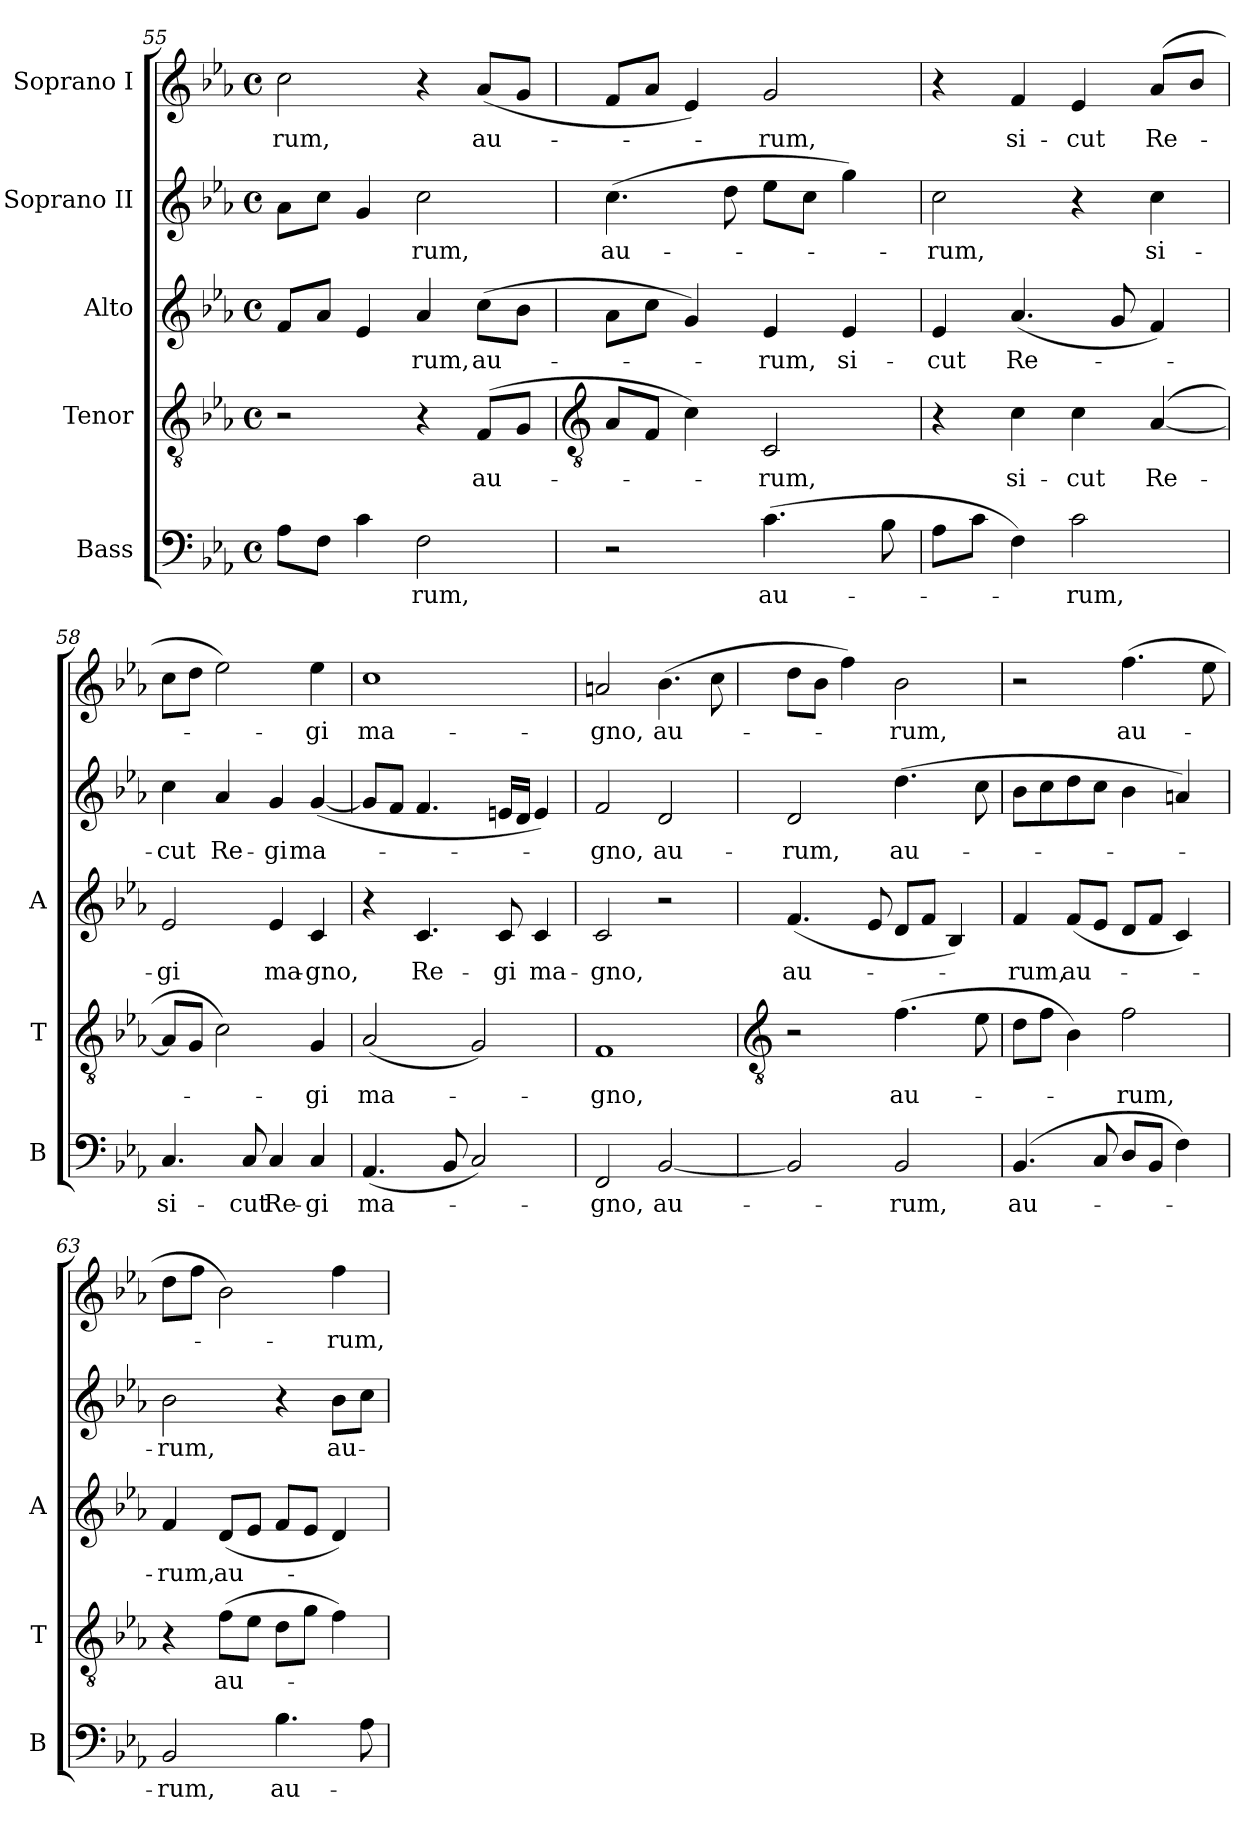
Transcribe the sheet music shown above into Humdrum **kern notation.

**kern	**text	**kern	**text	**kern	**text	**kern	**text	**kern	**text
*part5	*part5	*part4	*part4	*part3	*part3	*part2	*part2	*part1	*part1
*staff5	*staff5	*staff4	*staff4	*staff3	*staff3	*staff2	*staff2	*staff1	*staff1
*I"Bass	*	*I"Tenor	*	*I"Alto	*	*I"Soprano II	*	*I"Soprano I	*
*I'B	*	*I'T	*	*I'A	*	*	*	*	*
*clefF4	*	*clefGv2	*	*clefG2	*	*clefG2	*	*clefG2	*
*k[b-e-a-]	*	*k[b-e-a-]	*	*k[b-e-a-]	*	*k[b-e-a-]	*	*k[b-e-a-]	*
*E-:	*	*E-:	*	*E-:	*	*E-:	*	*E-:	*
*M4/4	*	*M4/4	*	*M4/4	*	*M4/4	*	*M4/4	*
*met(c)	*	*met(c)	*	*met(c)	*	*met(c)	*	*met(c)	*
=55	=55	=55	=55	=55	=55	=55	=55	=55	=55
!	!	!	!	!	!	!	!	!	!LO:LY:b
8A-L	.	2r	.	8fL	.	8a-L	.	2cc	rum,
8FJ	.	.	.	8a-J	.	8ccJ	.	.	.
4c	.	.	.	4e-	.	4g	.	.	.
!	!LO:LY:b	!	!	!	!LO:LY:b	!	!LO:LY:b	!	!
2F	rum,	4r	.	4a-	rum,	2cc	rum,	4r	.
!	!	!	!LO:LY:b	!	!LO:LY:b	!	!	!	!LO:LY:b
.	.	(<8FL	au-	(>8ccL	au-	.	.	(<8a-L	au-
.	.	8GJ	.	8b-J	.	.	.	8gJ	.
!!LO:LB:g=z
=56	=56	=56	=56	=56	=56	=56	=56	=56	=56
*	*	*clefGv2	*	*	*	*	*	*	*
!	!	!	!	!	!	!	!LO:LY:b	!	!
2r	.	8A-L	.	8a-L	.	(>4.cc	au-	8fL	.
.	.	8FJ	.	8ccJ	.	.	.	8a-J	.
.	.	4c)	.	4g)	.	.	.	4e-)	.
.	.	.	.	.	.	8dd	.	.	.
!	!LO:LY:b	!	!LO:LY:b	!	!LO:LY:b	!	!	!	!LO:LY:b
(>4.c	au-	2C	rum,	4e-	rum,	8ee-L	.	2g	rum,
.	.	.	.	.	.	8ccJ	.	.	.
!	!	!	!	!	!LO:LY:b	!	!	!	!
.	.	.	.	4e-	si-	4gg)	.	.	.
8B-	.	.	.	.	.	.	.	.	.
=57	=57	=57	=57	=57	=57	=57	=57	=57	=57
!	!	!	!	!	!LO:LY:b	!	!LO:LY:b	!	!
8A-L	.	4r	.	4e-	-cut	2cc	rum,	4r	.
8cJ	.	.	.	.	.	.	.	.	.
!	!	!	!LO:LY:b	!	!LO:LY:b	!	!	!	!LO:LY:b
4F)	.	4c	si-	(<4.a-	Re-	.	.	4f	si-
!	!LO:LY:b	!	!LO:LY:b	!	!	!	!	!	!LO:LY:b
2c	rum,	4c	-cut	.	.	4r	.	4e-	-cut
.	.	.	.	8g	.	.	.	.	.
!	!	!	!LO:LY:b	!	!	!	!LO:LY:b	!	!LO:LY:b
.	.	(<[4A-	Re-	4f)	.	4cc	si-	(>8a-L	Re-
.	.	.	.	.	.	.	.	8b-J	.
=58	=58	=58	=58	=58	=58	=58	=58	=58	=58
!	!LO:LY:b	!	!	!	!LO:LY:b	!	!LO:LY:b	!	!
4.C	si-	8A-L]	.	2e-	gi	4cc	-cut	8ccL	.
.	.	8GJ	.	.	.	.	.	8ddJ	.
!	!	!	!	!	!	!	!LO:LY:b	!	!
.	.	2c)	.	.	.	4a-	Re-	2ee-)	.
!	!LO:LY:b	!	!	!	!	!	!	!	!
8C	-cut	.	.	.	.	.	.	.	.
!	!LO:LY:b	!	!	!	!LO:LY:b	!	!LO:LY:b	!	!
4C	Re-	.	.	4e-	ma-	4g	-gi	.	.
!	!LO:LY:b	!	!LO:LY:b	!	!LO:LY:b	!	!LO:LY:b	!	!LO:LY:b
4C	-gi	4G	gi	4c	-gno,	(<[4g	ma-	4ee-	gi
=59	=59	=59	=59	=59	=59	=59	=59	=59	=59
!	!LO:LY:b	!	!LO:LY:b	!	!	!	!	!	!LO:LY:b
(<4.AA-	ma-	(<2A-	ma-	4r	.	8gL]	.	1cc	ma-
.	.	.	.	.	.	8fJ	.	.	.
!	!	!	!	!	!LO:LY:b	!	!	!	!
.	.	.	.	4.c	Re-	4.f	.	.	.
8BB-	.	.	.	.	.	.	.	.	.
2C)	.	2G)	.	.	.	.	.	.	.
!	!	!	!	!	!LO:LY:b	!	!	!	!
.	.	.	.	8c	-gi	16enLL	.	.	.
.	.	.	.	.	.	16dJJ	.	.	.
!	!	!	!	!	!LO:LY:b	!	!	!	!
.	.	.	.	4c	ma-	4e)	.	.	.
=60	=60	=60	=60	=60	=60	=60	=60	=60	=60
!	!LO:LY:b	!	!LO:LY:b	!	!LO:LY:b	!	!LO:LY:b	!	!LO:LY:b
2FF	gno,	1F	gno,	2c	-gno,	2f	gno,	2an	-gno,
!	!LO:LY:b	!	!	!	!	!	!LO:LY:b	!	!LO:LY:b
[2BB-	au-	.	.	2r	.	2d	au-	(>4.b-	au-
.	.	.	.	.	.	.	.	8cc	.
!!LO:LB:g=z
=61	=61	=61	=61	=61	=61	=61	=61	=61	=61
*	*	*clefGv2	*	*	*	*	*	*	*
!	!	!	!	!	!LO:LY:b	!	!LO:LY:b	!	!
2BB-]	.	2r	.	(<4.f	au-	2d	-rum,	8ddL	.
.	.	.	.	.	.	.	.	8b-J	.
.	.	.	.	.	.	.	.	4ff)	.
.	.	.	.	8e-	.	.	.	.	.
!	!LO:LY:b	!	!LO:LY:b	!	!	!	!LO:LY:b	!	!LO:LY:b
2BB-	rum,	(>4.f	au-	8dL	.	(>4.dd	au-	2b-	rum,
.	.	.	.	8fJ	.	.	.	.	.
.	.	.	.	4B-)	.	.	.	.	.
.	.	8e-	.	.	.	8cc	.	.	.
=62	=62	=62	=62	=62	=62	=62	=62	=62	=62
!	!LO:LY:b	!	!	!	!LO:LY:b	!	!	!	!
(<4.BB-	au-	8dL	.	4f	rum,	8b-L	.	2r	.
.	.	8fJ	.	.	.	8cc	.	.	.
!	!	!	!	!	!LO:LY:b	!	!	!	!
.	.	4B-)	.	(<8fL	au-	8dd	.	.	.
8C	.	.	.	8e-J	.	8ccJ	.	.	.
!	!	!	!LO:LY:b	!	!	!	!	!	!LO:LY:b
8DL	.	2f	rum,	8dL	.	4b-	.	(>4.ff	au-
8BB-J	.	.	.	8fJ	.	.	.	.	.
4F)	.	.	.	4c)	.	4an)	.	.	.
.	.	.	.	.	.	.	.	8ee-	.
=63	=63	=63	=63	=63	=63	=63	=63	=63	=63
!	!LO:LY:b	!	!	!	!LO:LY:b	!	!LO:LY:b	!	!
2BB-	rum,	4r	.	4f	rum,	2b-	rum,	8ddL	.
.	.	.	.	.	.	.	.	8ffJ	.
!	!	!	!LO:LY:b	!	!LO:LY:b	!	!	!	!
.	.	(>8fL	au-	(<8dL	au-	.	.	2b-)	.
.	.	8e-J	.	8e-J	.	.	.	.	.
!	!LO:LY:b	!	!	!	!	!	!	!	!
4.B-	au-	8dL	.	8fL	.	4r	.	.	.
.	.	8gJ	.	8e-J	.	.	.	.	.
!	!	!	!	!	!	!	!LO:LY:b	!	!LO:LY:b
.	.	4f)	.	4d)	.	8b-L	au-	4ff	rum,
8A-	.	.	.	.	.	8ccJ	.	.	.
=	=	=	=	=	=	=	=	=	=
*-	*-	*-	*-	*-	*-	*-	*-	*-	*-
